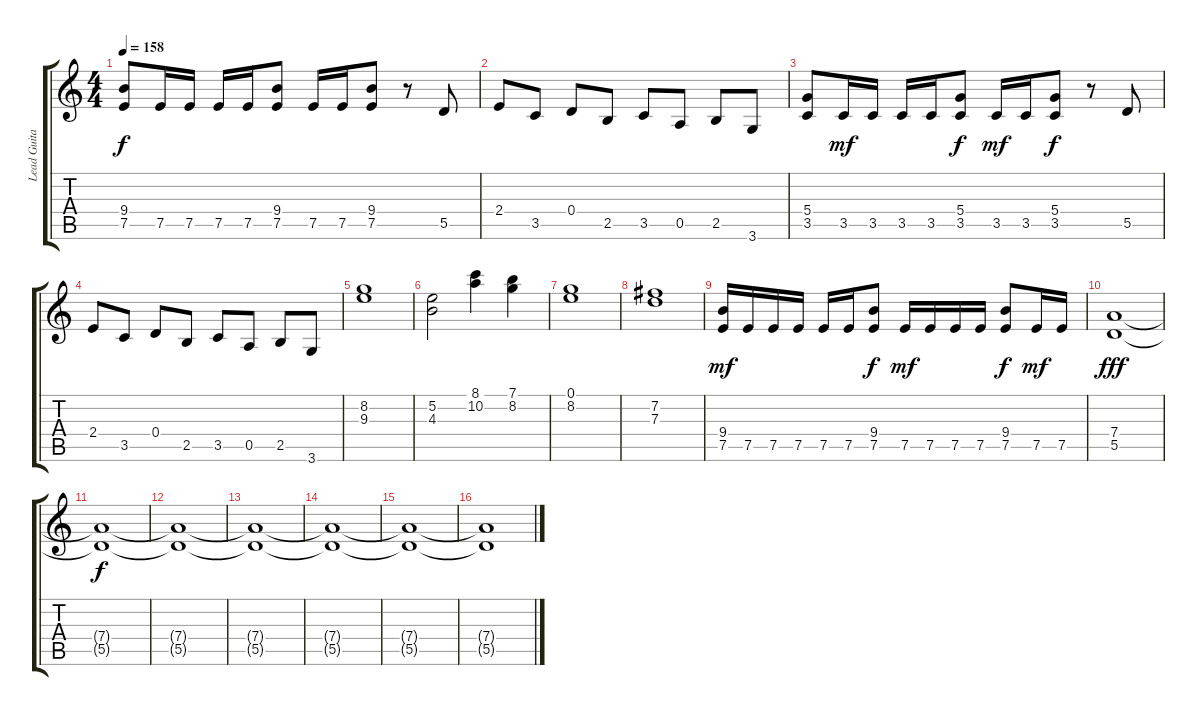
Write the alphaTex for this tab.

\track ("Lead Guitar" "Lead Guita") {instrument distortionguitar}
\staff {score tabs}
\tuning (E4 B3 G3 D3 A2 E2) {hide}
\ts (4 4)
\tempo 158
\clef g2
\ks c
(9.4 7.5).8{dy f} 7.5.16 7.5.16 7.5.16 7.5.16 (9.4 7.5).8 7.5.16 7.5.16 (9.4 7.5).8 r.8 5.5.8 |
2.4.8 3.5.8 0.4.8 2.5.8 3.5.8 0.5.8 2.5.8 3.6.8 |
(5.4 3.5).8 3.5.16{dy mf} 3.5.16 3.5.16 3.5.16 (5.4 3.5).8{dy f} 3.5.16{dy mf} 3.5.16 (5.4 3.5).8{dy f} r.8 5.5.8 |
2.4.8 3.5.8 0.4.8 2.5.8 3.5.8 0.5.8 2.5.8 3.6.8 |
(8.2 9.3).1 |
(5.2 4.3).2 (8.1 10.2).4 (7.1 8.2).4 |
(0.1 8.2).1 |
(7.2 7.3).1 |
(9.4 7.5).16{dy mf} 7.5.16 7.5.16 7.5.16 7.5.16 7.5.16 (9.4 7.5).8{dy f} 7.5.16{dy mf} 7.5.16 7.5.16 7.5.16 (9.4 7.5).8{dy f} 7.5.16{dy mf} 7.5.16 |
(7.4 5.5).1{dy fff} |
(7.4{t} 5.5{t}).1{dy f} |
(7.4{t} 5.5{t}).1 |
(7.4{t} 5.5{t}).1 |
(7.4{t} 5.5{t}).1 |
(7.4{t} 5.5{t}).1 |
(7.4{t} 5.5{t}).1
